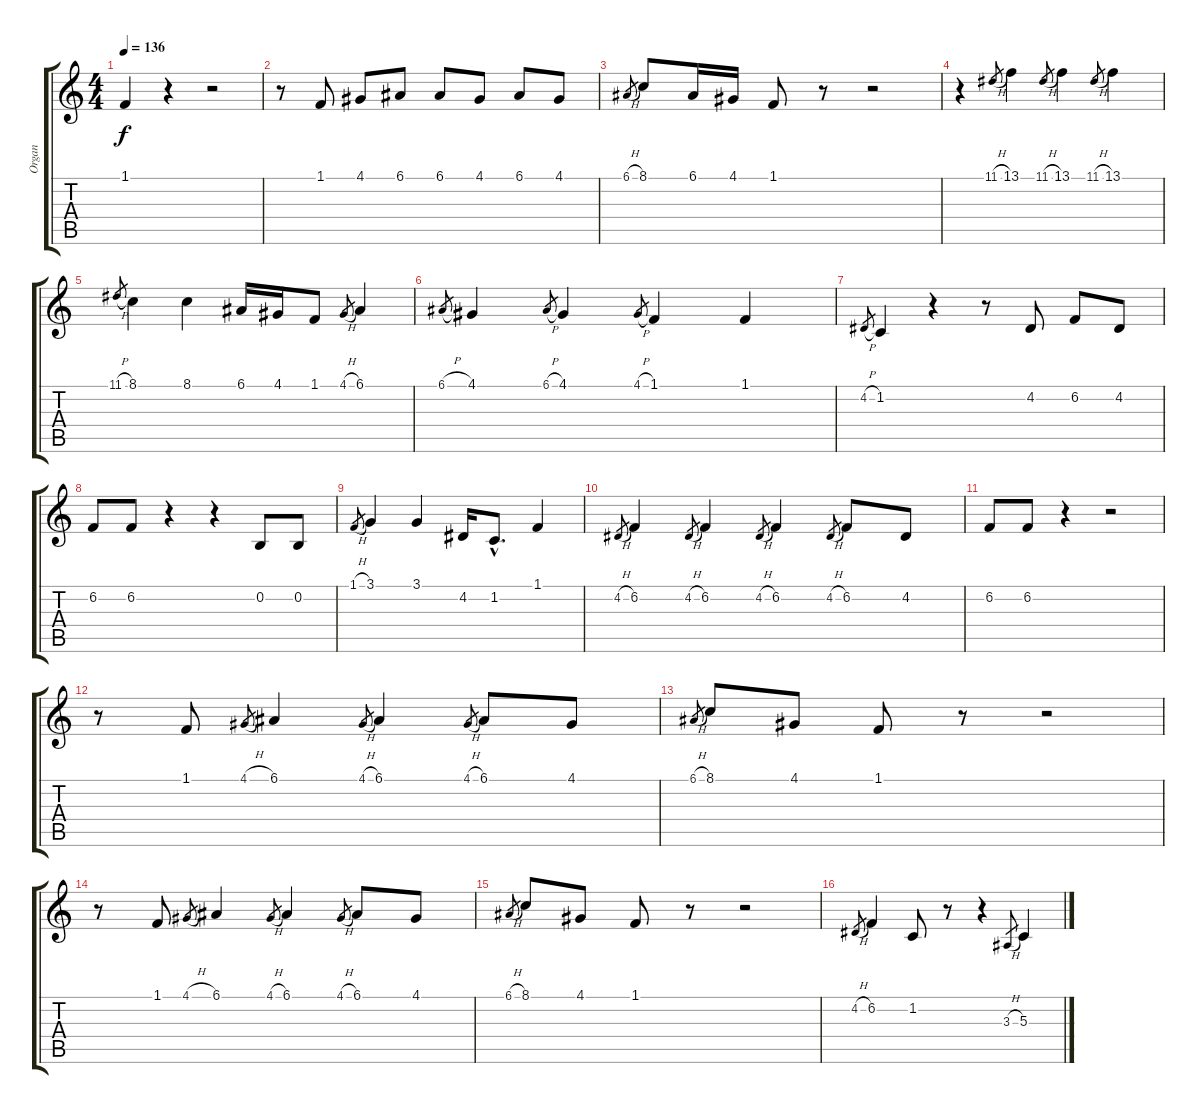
\track ("Organ" "Organ") {instrument drawbarorgan}
\staff {score tabs}
\tuning (E4 B3 G3 D3 A2 E2) {hide}
\ts (4 4)
\tempo 136
\clef g2
\ks c
1.1.4{dy f volume 16} r.4 r.2 |
r.8 1.1.8 4.1.8 6.1.8 6.1.8 4.1.8 6.1.8 4.1.8 |
6.1{h}.8{gr} 8.1.8 6.1.16 4.1.16 1.1.8 r.8 r.2 |
r.4 11.1{h}.8{gr} 13.1.4 11.1{h}.8{gr} 13.1.4 11.1{h}.8{gr} 13.1.4 |
11.1{h}.8{gr} 8.1.4 8.1.4 6.1.16 4.1.16 1.1.8 4.1{h}.8{gr} 6.1.4 |
6.1{h}.8{gr} 4.1.4 6.1{h}.8{gr} 4.1.4 4.1{h}.8{gr} 1.1.4 1.1.4 |
4.2{h}.8{gr} 1.2.4 r.4 r.8 4.2.8 6.2.8 4.2.8 |
6.2.8 6.2.8 r.4 r.4 0.2.8 0.2.8 |
1.1{h}.8{gr} 3.1.4 3.1.4 4.2.16 1.2{hac}.8{d} 1.1.4 |
4.2{h}.8{gr} 6.2.4 4.2{h}.8{gr} 6.2.4 4.2{h}.8{gr} 6.2.4 4.2{h}.8{gr} 6.2.8 4.2.8 |
6.2.8 6.2.8 r.4 r.2 |
r.8 1.1.8 4.1{h}.8{gr} 6.1.4 4.1{h}.8{gr} 6.1.4 4.1{h}.8{gr} 6.1.8 4.1.8 |
6.1{h}.8{gr} 8.1.8 4.1.8 1.1.8 r.8 r.2 |
r.8 1.1.8 4.1{h}.8{gr} 6.1.4 4.1{h}.8{gr} 6.1.4 4.1{h}.8{gr} 6.1.8 4.1.8 |
6.1{h}.8{gr} 8.1.8 4.1.8 1.1.8 r.8 r.2 |
4.2{h}.8{gr} 6.2.4 1.2.8 r.8 r.4 3.3{h}.8{gr} 5.3.4
